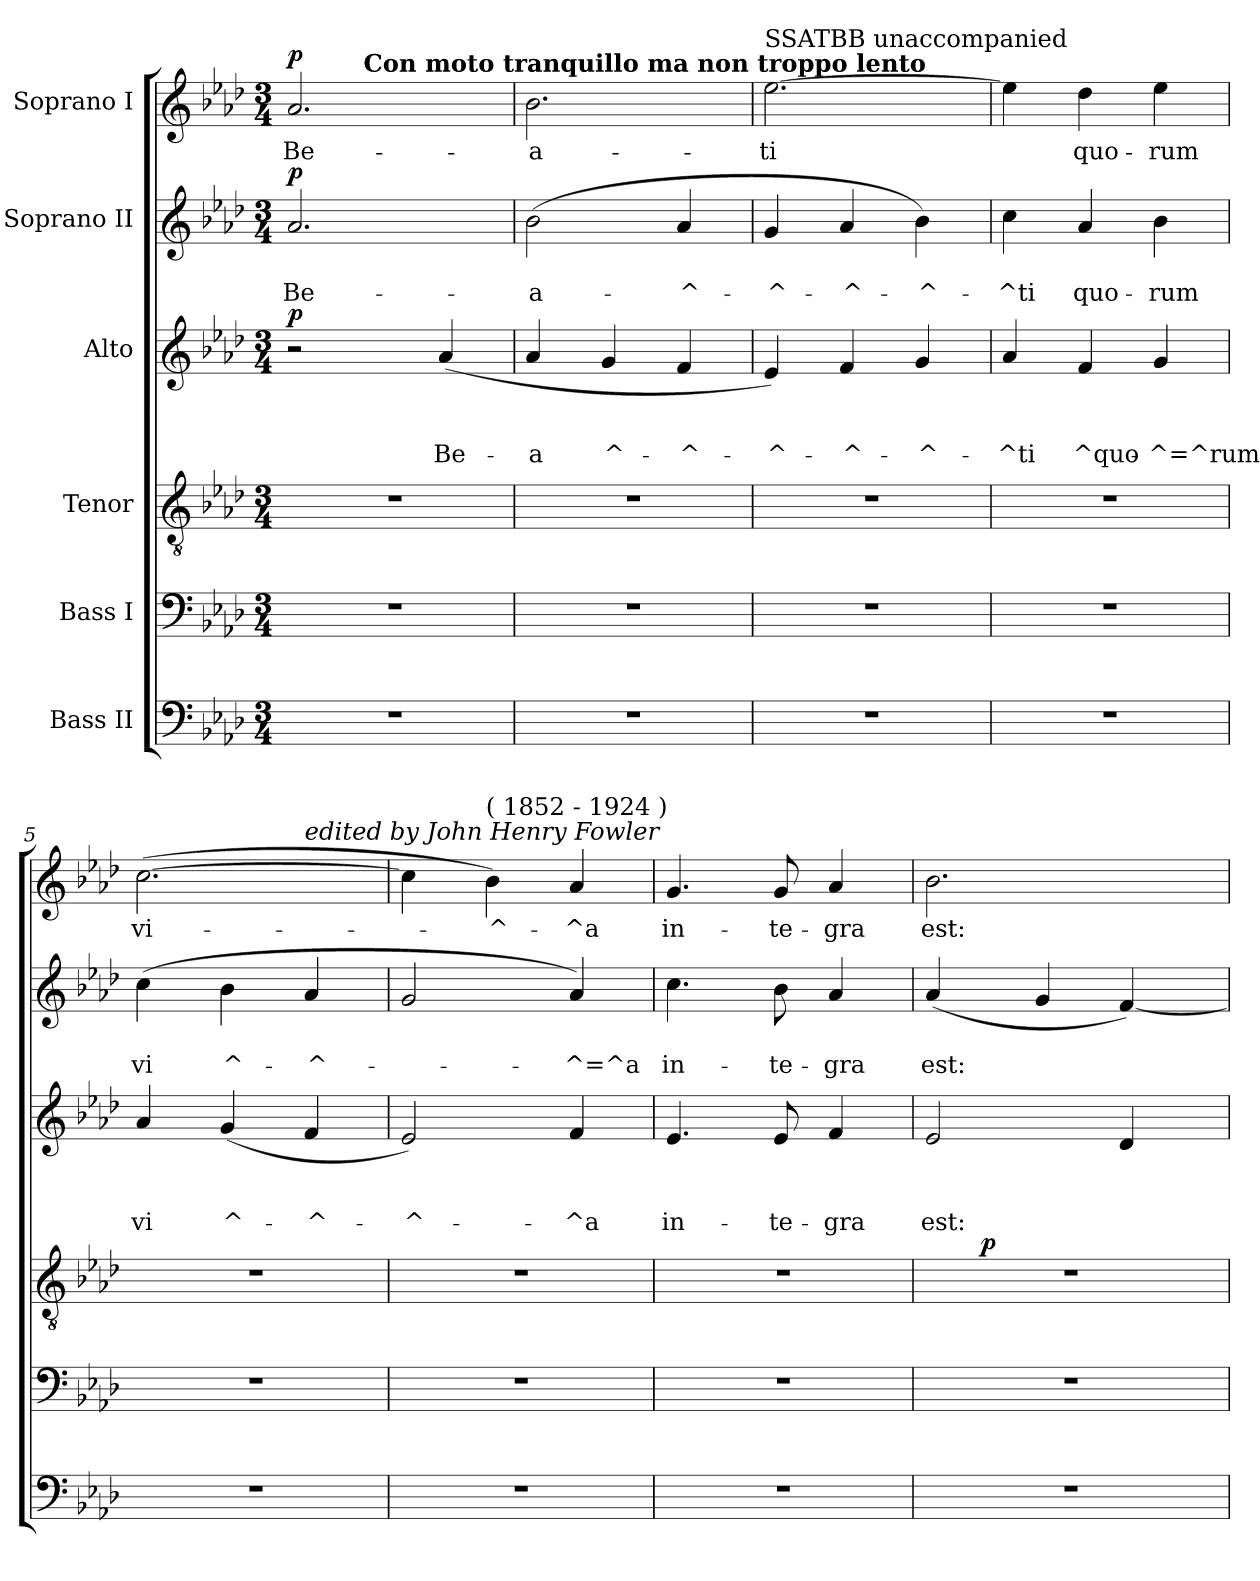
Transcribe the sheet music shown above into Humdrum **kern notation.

**kern	**kern	**kern	**dynam	**kern	**text	**text	**text	**dynam	**kern	**text	**text	**dynam	**kern	**text	**dynam
*part6	*part5	*part4	*part4	*part3	*part3	*part3	*part3	*part3	*part2	*part2	*part2	*part2	*part1	*part1	*part1
*staff6	*staff5	*staff4	*staff4	*staff3	*staff3	*staff3	*staff3	*staff3	*staff2	*staff2	*staff2	*staff2	*staff1	*staff1	*staff1
*I"Bass II	*I"Bass I	*I"Tenor	*	*I"Alto	*	*	*	*	*I"Soprano II	*	*	*	*I"Soprano I	*	*
*clefF4	*clefF4	*clefGv2	*	*clefG2	*	*	*	*	*clefG2	*	*	*	*clefG2	*	*
*k[b-e-a-d-]	*k[b-e-a-d-]	*k[b-e-a-d-]	*	*k[b-e-a-d-]	*	*	*	*	*k[b-e-a-d-]	*	*	*	*k[b-e-a-d-]	*	*
*A-:	*A-:	*A-:	*	*A-:	*	*	*	*	*A-:	*	*	*	*A-:	*	*
*M3/4	*M3/4	*M3/4	*	*M3/4	*	*	*	*	*M3/4	*	*	*	*M3/4	*	*
=1	=1	=1	=1	=1	=1	=1	=1	=1	=1	=1	=1	=1	=1	=1	=1
!	!	!	!	!	!	!	!	!	!	!	!	!	!LO:TX:a:t=Psalm CXIX, 1.	!	!
!	!	!	!	!	!	!	!	!	!	!	!	!	!LO:TX:a:t=Revision - 5-13-99	!	!
!	!	!	!	!	!	!	!	!LO:DY:a	!	!	!LO:LY:b	!LO:DY:a	!	!LO:LY:b	!LO:DY:a
*	*	*	*	*	*	*	*	*	*	*	*	*	*^	*	*
2.r	2.r	2.r	.	2r	.	.	.	p	2.a-/	.	Be-	p	2.a-/	4ryy	Be-	p
!	!	!	!	!	!	!	!	!	!	!	!	!	!	!LO:TX:a:B:t=Con moto tranquillo ma non troppo lento	!	!
.	.	.	.	.	.	.	.	.	.	.	.	.	.	2ryy	.	.
!	!	!	!	!	!	!	!LO:LY:b	!	!	!	!	!	!	!	!	!
.	.	.	.	(<4a-/	.	.	Be-	.	.	.	.	.	.	.	.	.
=2	=2	=2	=2	=2	=2	=2	=2	=2	=2	=2	=2	=2	=2	=2	=2	=2
!	!	!	!	!	!	!	!	!	!	!	!	!	!LO:TX:a:t=To Alan Grey, and the Choir of Trinity College, Cambridge	!	!	!
!	!	!	!	!	!	!	!LO:LY:b	!	!	!	!LO:LY:b	!	!	!	!LO:LY:b	!
*	*	*	*	*	*	*	*	*	*	*	*	*	*v	*v	*	*
2.r	2.r	2.r	.	4a-/	.	.	-a	.	(>2b-\	.	-a-	.	2.b-\	-a-	.
!	!	!	!	!	!	!	!LO:LY:b	!	!	!	!	!	!	!	!
.	.	.	.	4g/	.	.	^-	.	.	.	.	.	.	.	.
!	!	!	!	!	!	!	!LO:LY:b	!	!	!	!LO:LY:b	!	!	!	!
.	.	.	.	4f/	.	.	-^-	.	4a-/	.	-^-	.	.	.	.
=3	=3	=3	=3	=3	=3	=3	=3	=3	=3	=3	=3	=3	=3	=3	=3
!	!	!	!	!	!	!	!	!	!	!	!	!	!LO:TX:a:t=SSATBB unaccompanied	!	!
!	!	!	!	!	!	!	!LO:LY:b	!	!	!	!LO:LY:b	!	!	!LO:LY:b	!
2.r	2.r	2.r	.	4e-/)	.	.	-^-	.	4g/	.	-^-	.	[>2.ee-\	-ti	.
!	!	!	!	!	!	!	!LO:LY:b	!	!	!	!LO:LY:b	!	!	!	!
.	.	.	.	4f/	.	.	-^-	.	4a-/	.	-^-	.	.	.	.
!	!	!	!	!	!	!	!LO:LY:b	!	!	!	!LO:LY:b	!	!	!	!
.	.	.	.	4g/	.	.	-^-	.	4b-\)	.	-^-	.	.	.	.
=4	=4	=4	=4	=4	=4	=4	=4	=4	=4	=4	=4	=4	=4	=4	=4
!	!	!	!	!	!	!	!LO:LY:b	!	!	!	!LO:LY:b	!	!	!	!
2.r	2.r	2.r	.	4a-/	.	.	-^ti	.	4cc\	.	-^ti	.	4ee-\]	.	.
!	!	!	!	!	!	!	!LO:LY:b	!	!	!	!LO:LY:b	!	!	!LO:LY:b	!
.	.	.	.	4f/	.	.	^quo-	.	4a-/	.	quo-	.	4dd-\	quo-	.
!	!	!	!	!	!	!	!LO:LY:b	!	!	!	!LO:LY:b	!	!	!LO:LY:b	!
.	.	.	.	4g/	.	.	-^=^rum	.	4b-\	.	-rum	.	4ee-\	-rum	.
=5	=5	=5	=5	=5	=5	=5	=5	=5	=5	=5	=5	=5	=5	=5	=5
!	!	!	!	!	!	!	!LO:LY:b	!	!	!	!LO:LY:b	!	!	!LO:LY:b	!
*	*	*	*	*	*	*	*	*	*	*	*	*	*^	*	*
2.r	2.r	2.r	.	4a-/	.	.	vi	.	(>4cc\	.	vi	.	(>[>2.cc\	2ryy	vi-	.
!	!	!	!	!	!	!	!LO:LY:b	!	!	!	!LO:LY:b	!	!	!	!	!
.	.	.	.	(<4g/	.	.	^-	.	4b-\	.	^-	.	.	.	.	.
!	!	!	!	!	!	!	!	!	!	!	!	!	!	!LO:TX:a:i:t=edited by John Henry Fowler	!	!
!	!	!	!	!	!	!	!LO:LY:b	!	!	!	!LO:LY:b	!	!	!	!	!
.	.	.	.	4f/	.	.	-^-	.	4a-/	.	-^-	.	.	4ryy	.	.
=6	=6	=6	=6	=6	=6	=6	=6	=6	=6	=6	=6	=6	=6	=6	=6	=6
!	!	!	!	!	!	!	!	!	!	!	!	!	!LO:TX:a:t=Charles Villars Stanford	!	!	!
!	!	!	!	!	!	!	!LO:LY:b	!	!	!	!	!	!	!	!	!
*	*	*	*	*	*	*	*	*	*	*	*	*	*v	*v	*	*
2.r	2.r	2.r	.	2e-/)	.	.	-^-	.	2g/	.	.	.	4cc\]	.	.
!	!	!	!	!	!	!	!	!	!	!	!	!	!LO:TX:a:t=( 1852 - 1924 )	!	!
!	!	!	!	!	!	!	!	!	!	!	!	!	!	!LO:LY:b	!
.	.	.	.	.	.	.	.	.	.	.	.	.	4b-\)	-^-	.
!	!	!	!	!	!	!	!LO:LY:b	!	!	!	!LO:LY:b	!	!	!LO:LY:b	!
.	.	.	.	4f/	.	.	-^a	.	4a-/)	.	-^=^a	.	4a-/	-^a	.
=7	=7	=7	=7	=7	=7	=7	=7	=7	=7	=7	=7	=7	=7	=7	=7
!	!	!	!	!	!	!	!LO:LY:b	!	!	!	!LO:LY:b	!	!	!LO:LY:b	!
2.r	2.r	2.r	.	4.e-/	.	.	in-	.	4.cc\	.	in-	.	4.g/	in-	.
!	!	!	!	!	!	!	!LO:LY:b	!	!	!	!LO:LY:b	!	!	!LO:LY:b	!
.	.	.	.	8e-/	.	.	-te-	.	8b-\	.	-te-	.	8g/	-te-	.
!	!	!	!	!	!	!	!LO:LY:b	!	!	!	!LO:LY:b	!	!	!LO:LY:b	!
.	.	.	.	4f/	.	.	-gra	.	4a-/	.	-gra	.	4a-/	-gra	.
!!LO:LB:g=z
=8	=8	=8	=8	=8	=8	=8	=8	=8	=8	=8	=8	=8	=8	=8	=8
!	!	!	!	!	!	!	!LO:LY:b	!	!	!	!LO:LY:b	!	!	!LO:LY:b	!
*	*	*^	*	*	*	*	*	*	*	*	*	*	*	*	*
2.r	2.r	2.r	8ryy	.	2e-/	.	.	est:	.	(<4a-/	.	est:	.	2.b-\	est:	.
!	!	!	!	!LO:DY:a	!	!	!	!	!	!	!	!	!	!	!	!
.	.	.	2ryy	p	.	.	.	.	.	.	.	.	.	.	.	.
.	.	.	.	.	.	.	.	.	.	4g/	.	.	.	.	.	.
.	.	.	.	.	4d-/	.	.	.	.	[<4f/)	.	.	.	.	.	.
.	.	.	8ryy	.	.	.	.	.	.	.	.	.	.	.	.	.
*	*	*v	*v	*	*	*	*	*	*	*	*	*	*	*	*	*
=	=	=	=	=	=	=	=	=	=	=	=	=	=	=	=
*-	*-	*-	*-	*-	*-	*-	*-	*-	*-	*-	*-	*-	*-	*-	*-
